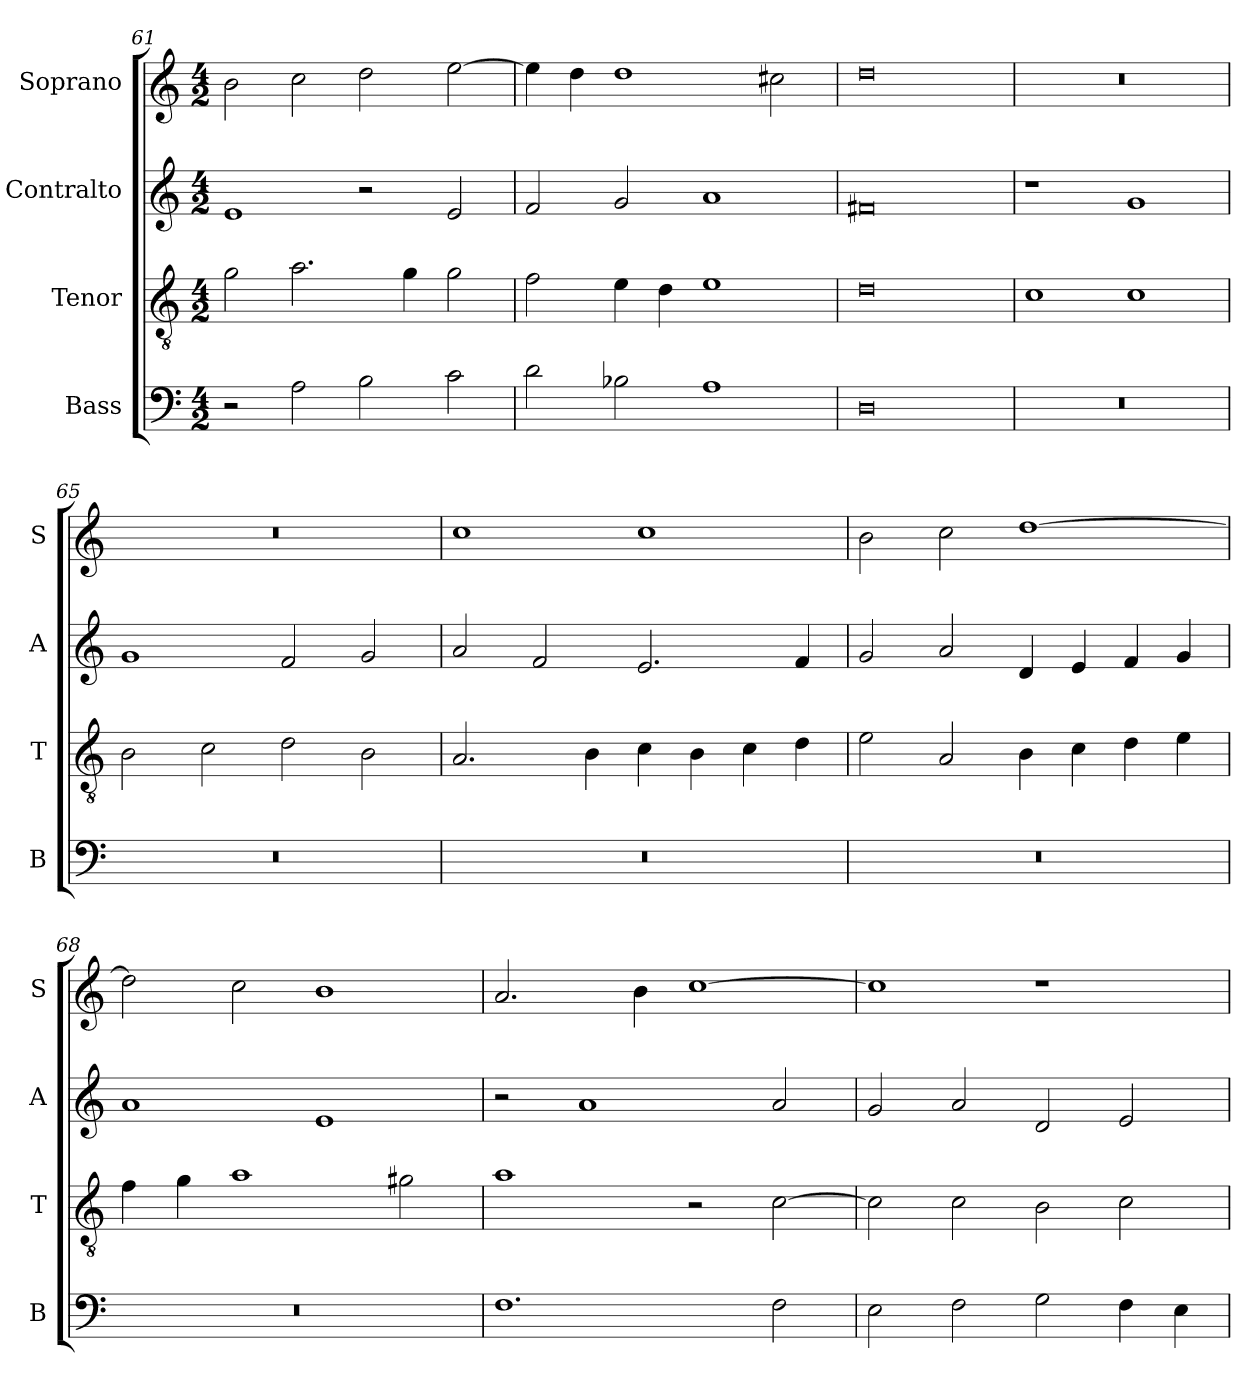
**kern	**kern	**kern	**kern
*part4	*part3	*part2	*part1
*staff4	*staff3	*staff2	*staff1
*I"Bass	*I"Tenor	*I"Contralto	*I"Soprano
*I'B	*I'T	*I'A	*I'S
*clefF4	*clefGv2	*clefG2	*clefG2
*k[]	*k[]	*k[]	*k[]
*A:aeo	*A:aeo	*A:aeo	*A:aeo
*M4/2	*M4/2	*M4/2	*M4/2
=61	=61	=61	=61
2r	2g	1e	2b
2A	2.a	.	2cc
2B	.	2r	2dd
.	4g	.	.
2c	2g	2e	[2ee
=62	=62	=62	=62
2d	2f	2f	4ee]
.	.	.	4dd
2B-X	4e	2g	1dd
.	4d	.	.
1A	1e	1a	.
.	.	.	2cc#X
=63	=63	=63	=63
0D	0d	0f#X	0dd
=64	=64	=64	=64
0r	1c	1r	0r
.	1c	1g	.
=65	=65	=65	=65
0r	2B	1g	0r
.	2c	.	.
.	2d	2f	.
.	2B	2g	.
=66	=66	=66	=66
0r	2.A	2a	1cc
.	.	2f	.
.	4B	.	.
.	4c	2.e	1cc
.	4B	.	.
.	4c	.	.
.	4d	4f	.
=67	=67	=67	=67
0r	2e	2g	2b
.	2A	2a	2cc
.	4B	4d	[1dd
.	4c	4e	.
.	4d	4f	.
.	4e	4g	.
=68	=68	=68	=68
0r	4f	1a	2dd]
.	4g	.	.
.	1a	.	2cc
.	.	1e	1b
.	2g#X	.	.
=69	=69	=69	=69
1.F	1a	2r	2.a
.	.	1a	.
.	.	.	4b
.	2r	.	[1cc
2F	[2c	2a	.
=70	=70	=70	=70
2E	2c]	2g	1cc]
2F	2c	2a	.
2G	2B	2d	1r
4F	2c	2e	.
4E	.	.	.
=	=	=	=
*-	*-	*-	*-
